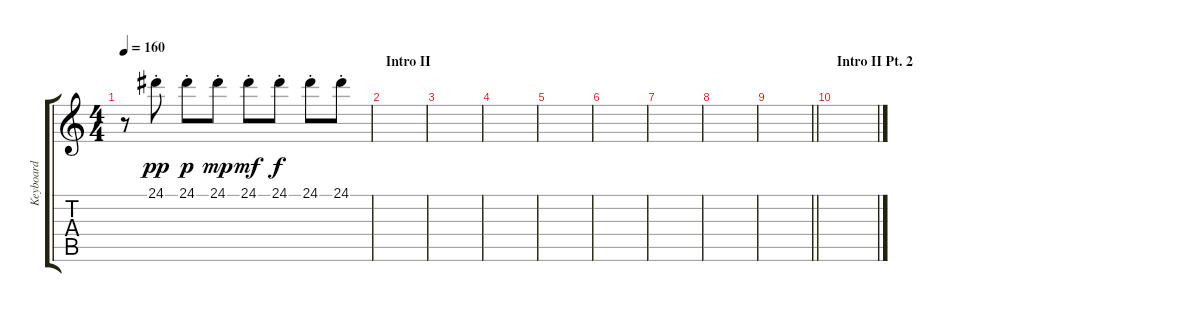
\track ("Keyboard" "Keyboard") {instrument recorder}
\staff {score tabs}
\tuning (Eb4 Bb3 Gb3 Db3 Ab2 Eb2) {hide}
\ts (4 4)
\tempo 160
\clef g2
\ks c
r.8{dy pp} 24.1{st}.8 24.1{st}.8{dy p} 24.1{st}.8{dy mp} 24.1{st}.8{dy mf} 24.1{st}.8{dy f} 24.1{st}.8 24.1{st}.8 |
\section ("" "Intro II")
|
|
|
|
|
|
|
\barLineRight lightlight
|
\section ("" "Intro II Pt. 2")
